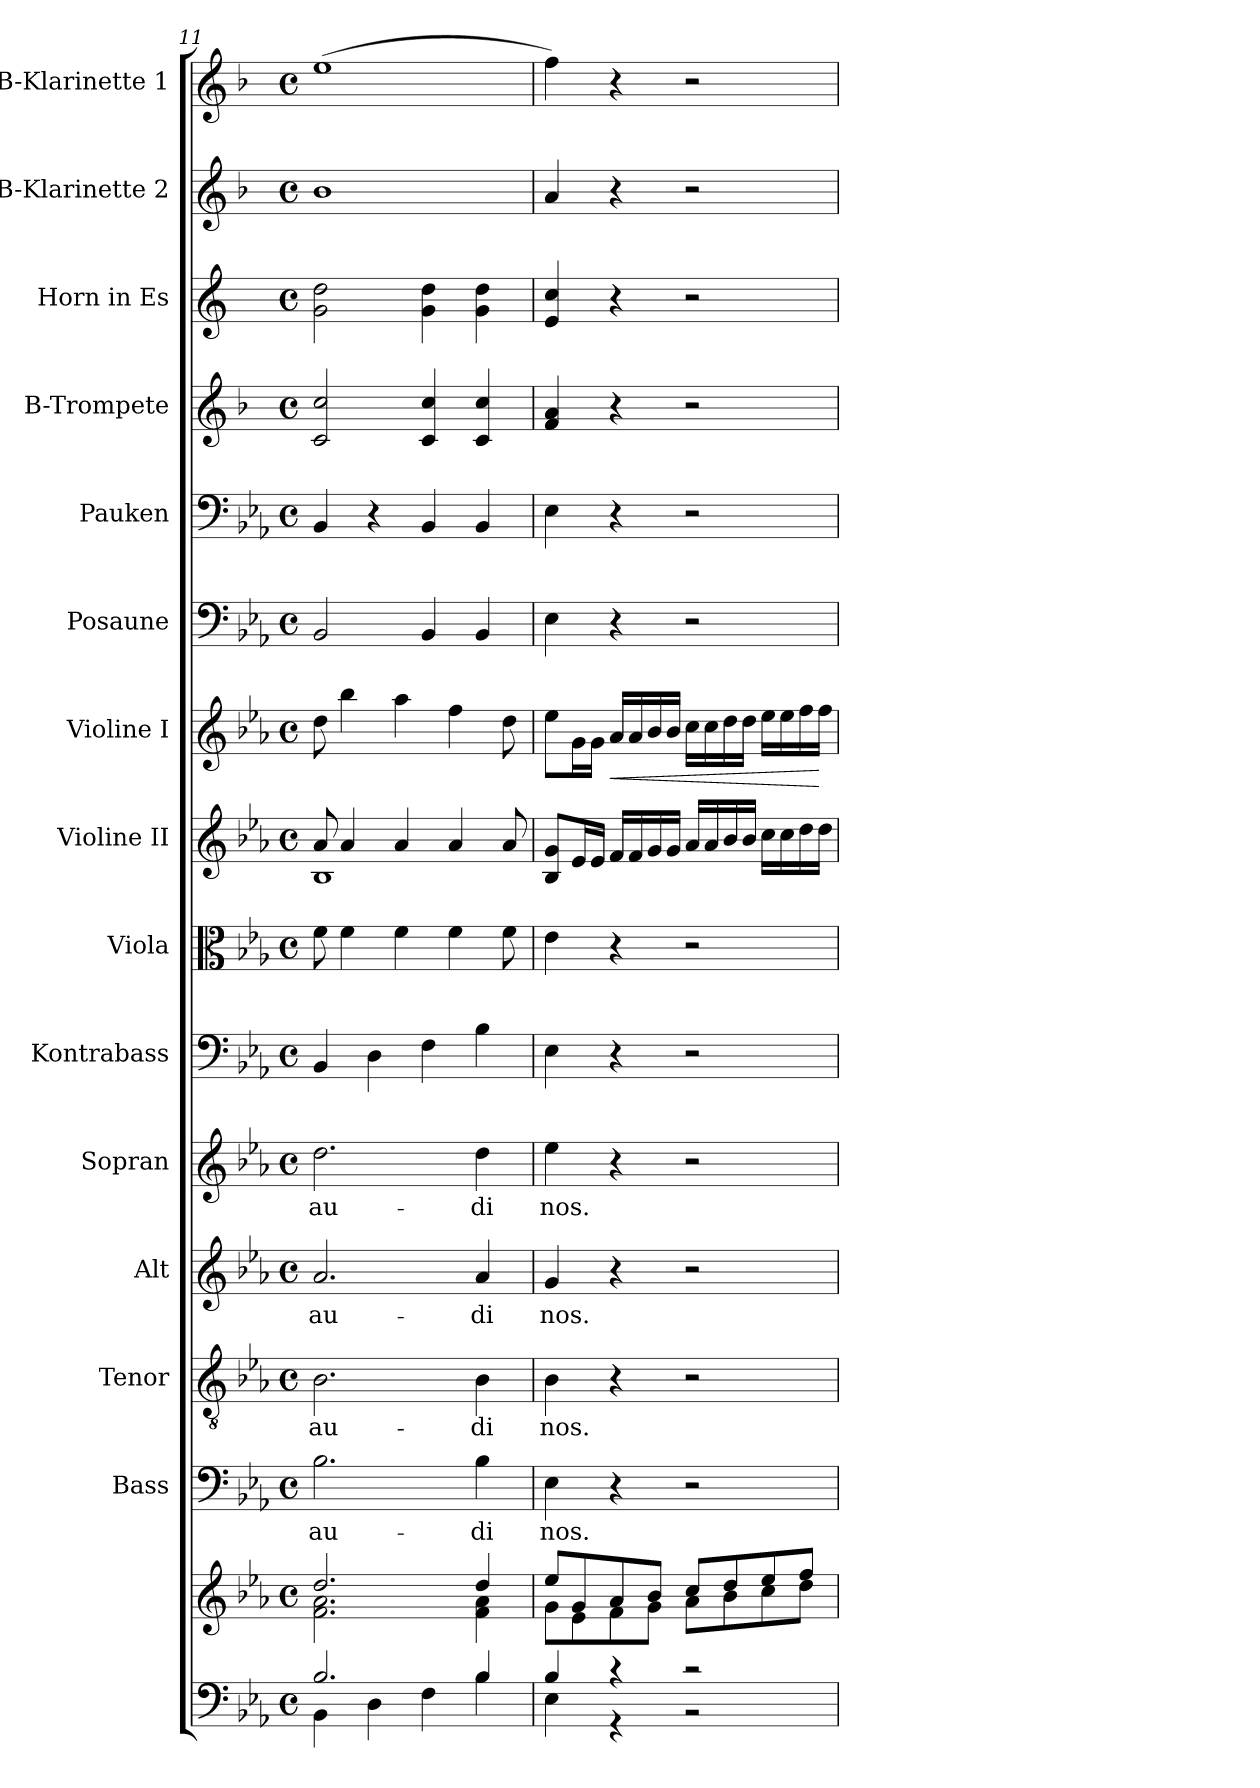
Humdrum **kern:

**kern	**kern	**kern	**text	**kern	**text	**kern	**text	**kern	**text	**kern	**kern	**kern	**kern	**dynam	**kern	**kern	**kern	**kern	**kern	**kern
*part15	*part15	*part14	*part14	*part13	*part13	*part12	*part12	*part11	*part11	*part10	*part9	*part8	*part7	*part7	*part6	*part5	*part4	*part3	*part2	*part1
*staff16	*staff15	*staff14	*staff14	*staff13	*staff13	*staff12	*staff12	*staff11	*staff11	*staff10	*staff9	*staff8	*staff7	*staff7	*staff6	*staff5	*staff4	*staff3	*staff2	*staff1
*	*	*I"Bass	*	*I"Tenor	*	*I"Alt	*	*I"Sopran	*	*I"Kontrabass	*I"Viola	*I"Violine II	*I"Violine I	*	*I"Posaune	*I"Pauken	*I"B-Trompete	*I"Horn in Es	*I"B-Klarinette 2	*I"B-Klarinette 1
*	*	*I'B.	*	*I'T.	*	*I'A.	*	*I'S.	*	*I'Kb.	*I'Vla.	*I'Vl. II	*I'Vl. I	*	*I'Pos.	*I'Pk.	*I'B Trp.	*	*I'B Kl. 2	*I'B Kl. 1
*clefF4	*clefG2	*clefF4	*	*clefGv2	*	*clefG2	*	*clefG2	*	*clefF4	*clefC3	*clefG2	*clefG2	*	*clefF4	*clefF4	*clefG2	*clefG2	*clefG2	*clefG2
*	*	*	*	*	*	*	*	*	*	*ITrd7c12	*	*	*	*	*	*	*ITrd1c2	*ITrd5c9	*ITrd1c2	*ITrd1c2
*k[b-e-a-]	*k[b-e-a-]	*k[b-e-a-]	*	*k[b-e-a-]	*	*k[b-e-a-]	*	*k[b-e-a-]	*	*k[b-e-a-]	*k[b-e-a-]	*k[b-e-a-]	*k[b-e-a-]	*	*k[b-e-a-]	*k[b-e-a-]	*k[b-e-a-]	*k[b-e-a-]	*k[b-e-a-]	*k[b-e-a-]
*E-:	*E-:	*E-:	*	*E-:	*	*E-:	*	*E-:	*	*E-:	*E-:	*E-:	*E-:	*	*E-:	*E-:	*E-:	*E-:	*E-:	*E-:
*M4/4	*M4/4	*M4/4	*	*M4/4	*	*M4/4	*	*M4/4	*	*M4/4	*M4/4	*M4/4	*M4/4	*	*M4/4	*M4/4	*M4/4	*M4/4	*M4/4	*M4/4
*met(c)	*met(c)	*met(c)	*	*met(c)	*	*met(c)	*	*met(c)	*	*met(c)	*met(c)	*met(c)	*met(c)	*	*met(c)	*met(c)	*met(c)	*met(c)	*met(c)	*met(c)
=11	=11	=11	=11	=11	=11	=11	=11	=11	=11	=11	=11	=11	=11	=11	=11	=11	=11	=11	=11	=11
*^	*^	*	*	*	*	*	*	*	*	*	*	*	*	*	*	*	*	*	*	*
!	!	!	!	!	!LO:LY:b	!	!LO:LY:b	!	!LO:LY:b	!	!LO:LY:b	!	!	!	!	!	!	!	!	!	!	!
*	*	*	*	*	*	*	*	*	*	*	*	*	*	*^	*	*	*	*	*	*	*	*
2.B-/	4BB-\	2.dd/	2.f\ 2.a-\	2.B-\	-au-	2.B-\	-au-	2.a-/	-au-	2.dd\	-au-	4BBB-/	8f\	8a-/	1B-	8dd\	.	2BB-/	4BB-/	2B-/ 2b-/	2B-\ 2f\	1a-	(>1dd
.	.	.	.	.	.	.	.	.	.	.	.	.	4f\	4a-/	.	4bb-\	.	.	.	.	.	.	.
.	4D\	.	.	.	.	.	.	.	.	.	.	4DD\	.	.	.	.	.	.	4r	.	.	.	.
.	.	.	.	.	.	.	.	.	.	.	.	.	4f\	4a-/	.	4aa-\	.	.	.	.	.	.	.
.	4F\	.	.	.	.	.	.	.	.	.	.	4FF\	.	.	.	.	.	4BB-/	4BB-/	4B-/ 4b-/	4B-\ 4f\	.	.
.	.	.	.	.	.	.	.	.	.	.	.	.	4f\	4a-/	.	4ff\	.	.	.	.	.	.	.
!	!	!	!	!	!LO:LY:b	!	!LO:LY:b	!	!LO:LY:b	!	!LO:LY:b	!	!	!	!	!	!	!	!	!	!	!	!
4B-/	4B-\	4dd/	4f\ 4a-\	4B-\	-di	4B-\	-di	4a-/	-di	4dd\	-di	4BB-\	.	.	.	.	.	4BB-/	4BB-/	4B-/ 4b-/	4B-\ 4f\	.	.
.	.	.	.	.	.	.	.	.	.	.	.	.	8f\	8a-/	.	8dd\	.	.	.	.	.	.	.
*	*	*	*	*	*	*	*	*	*	*	*	*	*	*v	*v	*	*	*	*	*	*	*	*
!!LO:PB:g=z
=12	=12	=12	=12	=12	=12	=12	=12	=12	=12	=12	=12	=12	=12	=12	=12	=12	=12	=12	=12	=12	=12	=12
!	!	!	!	!	!LO:LY:b	!	!LO:LY:b	!	!LO:LY:b	!	!LO:LY:b	!	!	!	!	!	!	!	!	!	!	!
4B-/	4E-\	8ee-/L	8g\L	4E-\	nos.	4B-\	nos.	4g/	nos.	4ee-\	nos.	4EE-\	4e-\	8B-/ 8g/L	8ee-\L	.	4E-\	4E-\	4e-/ 4g/	4G/ 4e-/	4g/	4ee-\)
.	.	8g/	8e-\	.	.	.	.	.	.	.	.	.	.	16e-/L	16g\L	.	.	.	.	.	.	.
.	.	.	.	.	.	.	.	.	.	.	.	.	.	16e-/JJ	16g\JJ	.	.	.	.	.	.	.
!	!	!	!	!	!	!	!	!	!	!	!	!	!	!	!	!LO:HP:b	!	!	!	!	!	!
4r	4r	8a-/	8f\	4r	.	4r	.	4r	.	4r	.	4r	4r	16f/LL	16a-/LL	<	4r	4r	4r	4r	4r	4r
.	.	.	.	.	.	.	.	.	.	.	.	.	.	16f/	16a-/	.	.	.	.	.	.	.
.	.	8b-/J	8g\J	.	.	.	.	.	.	.	.	.	.	16g/	16b-/	.	.	.	.	.	.	.
.	.	.	.	.	.	.	.	.	.	.	.	.	.	16g/JJ	16b-/JJ	.	.	.	.	.	.	.
2r	2r	8cc/L	8a-\L	2r	.	2r	.	2r	.	2r	.	2r	2r	16a-/LL	16cc\LL	.	2r	2r	2r	2r	2r	2r
.	.	.	.	.	.	.	.	.	.	.	.	.	.	16a-/	16cc\	.	.	.	.	.	.	.
.	.	8dd/	8b-\	.	.	.	.	.	.	.	.	.	.	16b-/	16dd\	.	.	.	.	.	.	.
.	.	.	.	.	.	.	.	.	.	.	.	.	.	16b-/JJ	16dd\JJ	.	.	.	.	.	.	.
.	.	8ee-/	8cc\	.	.	.	.	.	.	.	.	.	.	16cc\LL	16ee-\LL	.	.	.	.	.	.	.
.	.	.	.	.	.	.	.	.	.	.	.	.	.	16cc\	16ee-\	.	.	.	.	.	.	.
.	.	8ff/J	8dd\J	.	.	.	.	.	.	.	.	.	.	16dd\	16ff\	.	.	.	.	.	.	.
.	.	.	.	.	.	.	.	.	.	.	.	.	.	16dd\JJ	16ff\JJ	[	.	.	.	.	.	.
*v	*v	*	*	*	*	*	*	*	*	*	*	*	*	*	*	*	*	*	*	*	*	*
*	*v	*v	*	*	*	*	*	*	*	*	*	*	*	*	*	*	*	*	*	*	*
=	=	=	=	=	=	=	=	=	=	=	=	=	=	=	=	=	=	=	=	=
*-	*-	*-	*-	*-	*-	*-	*-	*-	*-	*-	*-	*-	*-	*-	*-	*-	*-	*-	*-	*-
